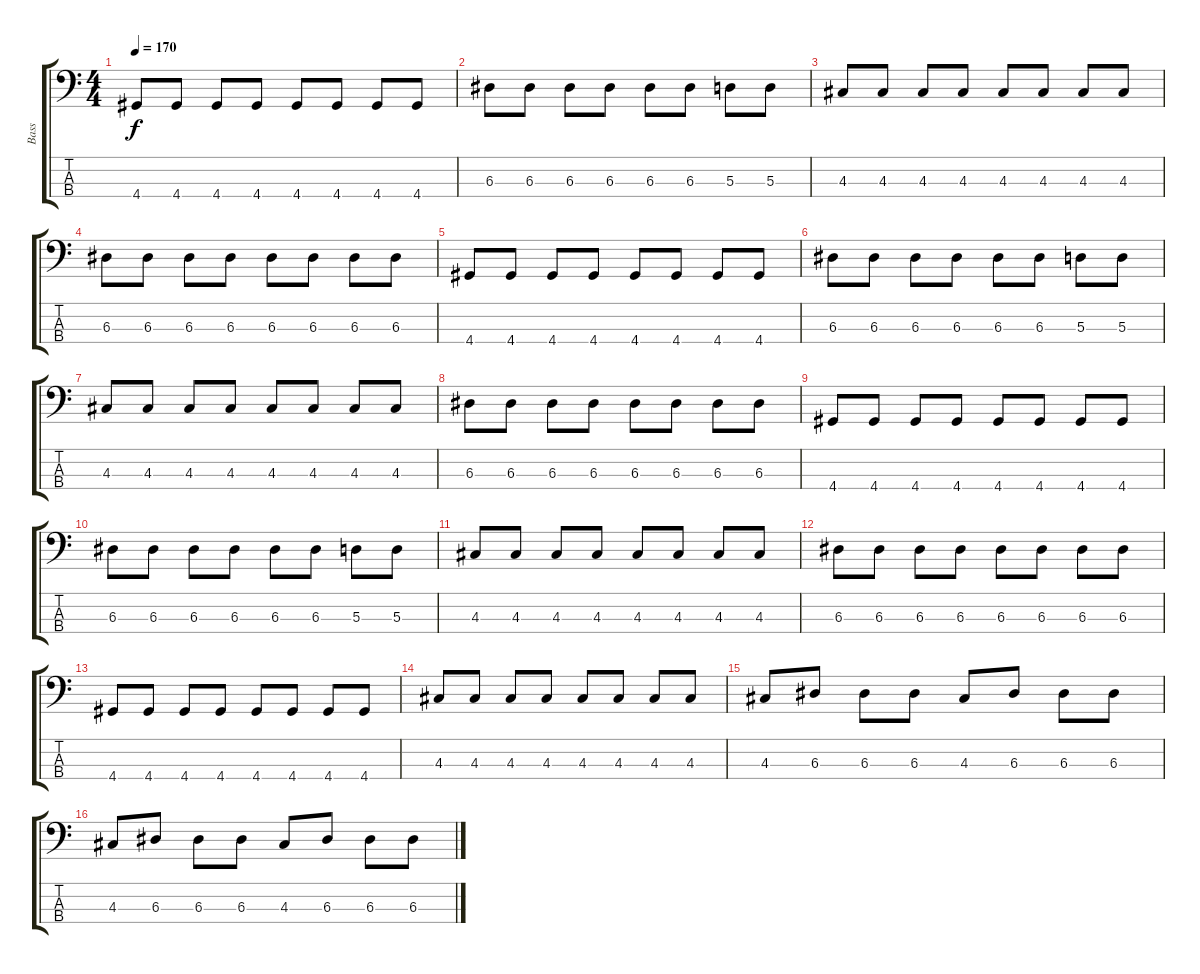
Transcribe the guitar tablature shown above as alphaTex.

\track ("Bass" "Bass") {instrument slapbass2}
\staff {score tabs}
\tuning (G2 D2 A1 E1) {hide}
\ts (4 4)
\tempo 170
\clef f4
\ks c
4.4.8{dy f} 4.4.8 4.4.8 4.4.8 4.4.8 4.4.8 4.4.8 4.4.8 |
6.3.8 6.3.8 6.3.8 6.3.8 6.3.8 6.3.8 5.3.8 5.3.8 |
4.3.8 4.3.8 4.3.8 4.3.8 4.3.8 4.3.8 4.3.8 4.3.8 |
6.3.8 6.3.8 6.3.8 6.3.8 6.3.8 6.3.8 6.3.8 6.3.8 |
4.4.8 4.4.8 4.4.8 4.4.8 4.4.8 4.4.8 4.4.8 4.4.8 |
6.3.8 6.3.8 6.3.8 6.3.8 6.3.8 6.3.8 5.3.8 5.3.8 |
4.3.8 4.3.8 4.3.8 4.3.8 4.3.8 4.3.8 4.3.8 4.3.8 |
6.3.8 6.3.8 6.3.8 6.3.8 6.3.8 6.3.8 6.3.8 6.3.8 |
4.4.8 4.4.8 4.4.8 4.4.8 4.4.8 4.4.8 4.4.8 4.4.8 |
6.3.8 6.3.8 6.3.8 6.3.8 6.3.8 6.3.8 5.3.8 5.3.8 |
4.3.8 4.3.8 4.3.8 4.3.8 4.3.8 4.3.8 4.3.8 4.3.8 |
6.3.8 6.3.8 6.3.8 6.3.8 6.3.8 6.3.8 6.3.8 6.3.8 |
4.4.8 4.4.8 4.4.8 4.4.8 4.4.8 4.4.8 4.4.8 4.4.8 |
4.3.8 4.3.8 4.3.8 4.3.8 4.3.8 4.3.8 4.3.8 4.3.8 |
4.3.8 6.3.8 6.3.8 6.3.8 4.3.8 6.3.8 6.3.8 6.3.8 |
4.3.8 6.3.8 6.3.8 6.3.8 4.3.8 6.3.8 6.3.8 6.3.8
